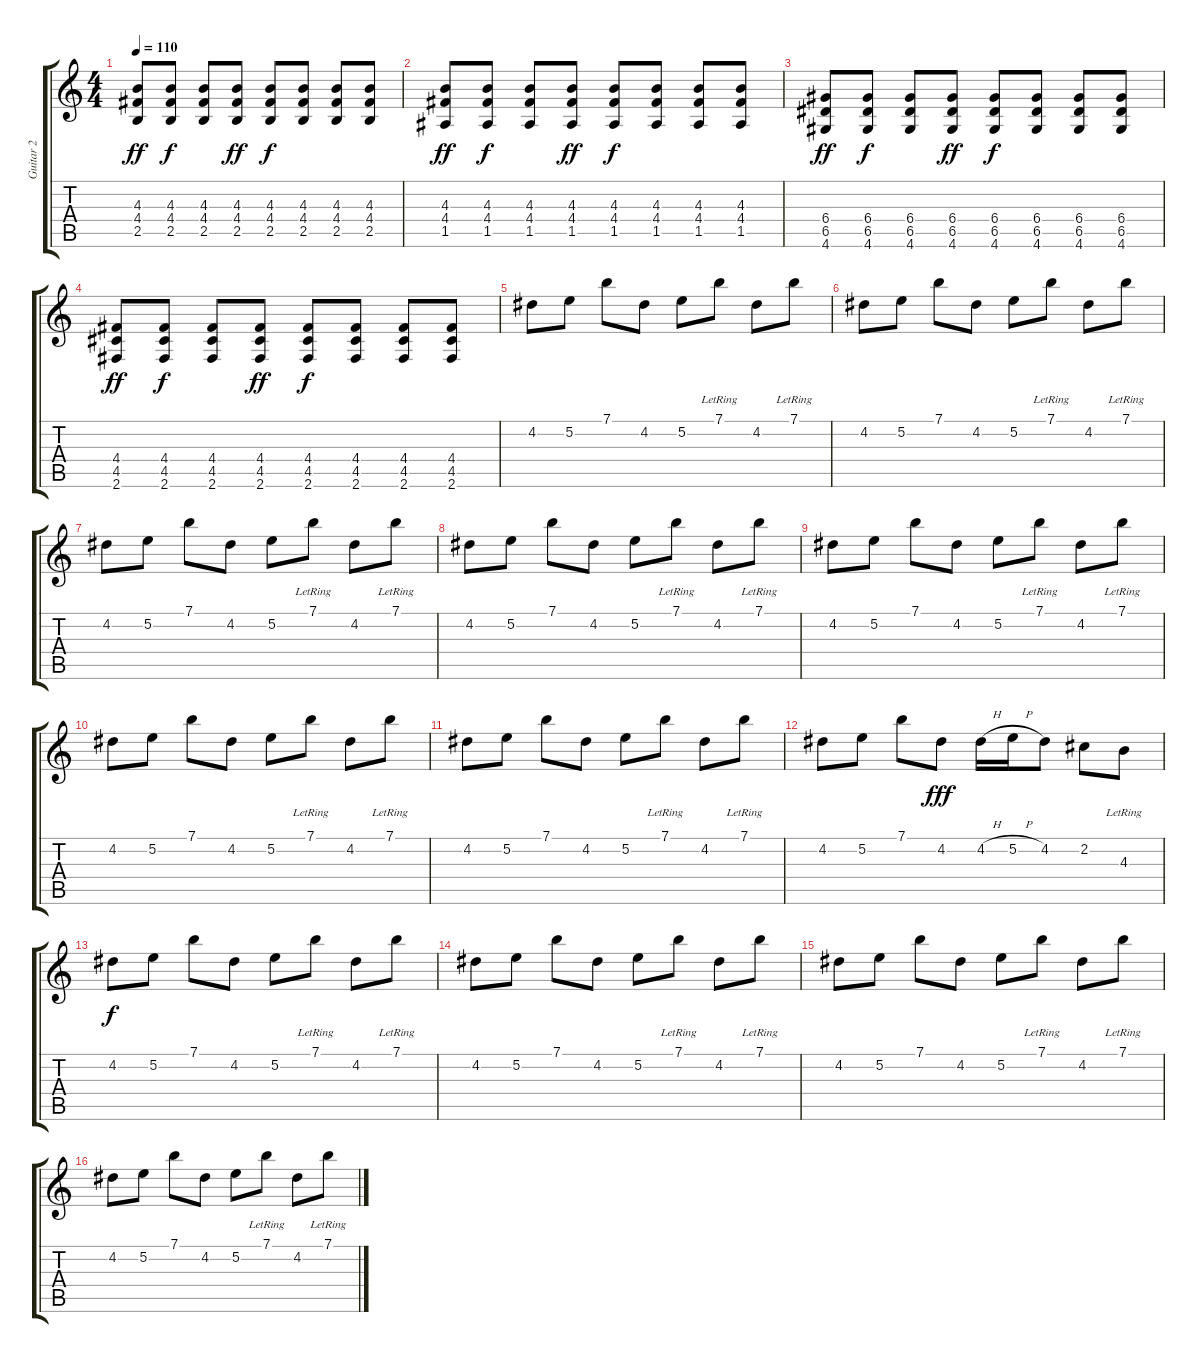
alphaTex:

\track ("Guitar 2" "Guitar 2") {instrument overdrivenguitar}
\staff {score tabs}
\tuning (E4 B3 G3 D3 A2 E2) {hide}
\ts (4 4)
\tempo 110
\clef g2
\ks c
(4.3 4.4 2.5).8{dy ff} (4.3 4.4 2.5).8{dy f} (4.3 4.4 2.5).8 (4.3 4.4 2.5).8{dy ff} (4.3 4.4 2.5).8{dy f} (4.3 4.4 2.5).8 (4.3 4.4 2.5).8 (4.3 4.4 2.5).8 |
(4.3 4.4 1.5).8{dy ff} (4.3 4.4 1.5).8{dy f} (4.3 4.4 1.5).8 (4.3 4.4 1.5).8{dy ff} (4.3 4.4 1.5).8{dy f} (4.3 4.4 1.5).8 (4.3 4.4 1.5).8 (4.3 4.4 1.5).8 |
(6.4 6.5 4.6).8{dy ff} (6.4 6.5 4.6).8{dy f} (6.4 6.5 4.6).8 (6.4 6.5 4.6).8{dy ff} (6.4 6.5 4.6).8{dy f} (6.4 6.5 4.6).8 (6.4 6.5 4.6).8 (6.4 6.5 4.6).8 |
(4.4 4.5 2.6).8{dy ff} (4.4 4.5 2.6).8{dy f} (4.4 4.5 2.6).8 (4.4 4.5 2.6).8{dy ff} (4.4 4.5 2.6).8{dy f} (4.4 4.5 2.6).8 (4.4 4.5 2.6).8 (4.4 4.5 2.6).8 |
4.2.8{volume 16 balance 8} 5.2.8 7.1.8 4.2.8 5.2.8 7.1{lr}.8 4.2.8 7.1{lr}.8 |
4.2.8 5.2.8 7.1.8 4.2.8 5.2.8 7.1{lr}.8 4.2.8 7.1{lr}.8 |
4.2.8 5.2.8 7.1.8 4.2.8 5.2.8 7.1{lr}.8 4.2.8 7.1{lr}.8 |
4.2.8 5.2.8 7.1.8 4.2.8 5.2.8 7.1{lr}.8 4.2.8 7.1{lr}.8 |
4.2.8 5.2.8 7.1.8 4.2.8 5.2.8 7.1{lr}.8 4.2.8 7.1{lr}.8 |
4.2.8 5.2.8 7.1.8 4.2.8 5.2.8 7.1{lr}.8 4.2.8 7.1{lr}.8 |
4.2.8 5.2.8 7.1.8 4.2.8 5.2.8 7.1{lr}.8 4.2.8 7.1{lr}.8 |
4.2.8 5.2.8 7.1.8 4.2.8{dy fff} 4.2{h}.16 5.2{h}.16 4.2.8 2.2.8 4.3{lr}.8 |
4.2.8{dy f volume 13 balance 8 instrument overdrivenguitar} 5.2.8 7.1.8 4.2.8 5.2.8 7.1{lr}.8 4.2.8 7.1{lr}.8 |
4.2.8 5.2.8 7.1.8 4.2.8 5.2.8 7.1{lr}.8 4.2.8 7.1{lr}.8 |
4.2.8 5.2.8 7.1.8 4.2.8 5.2.8 7.1{lr}.8 4.2.8 7.1{lr}.8 |
4.2.8 5.2.8 7.1.8 4.2.8 5.2.8 7.1{lr}.8 4.2.8 7.1{lr}.8
